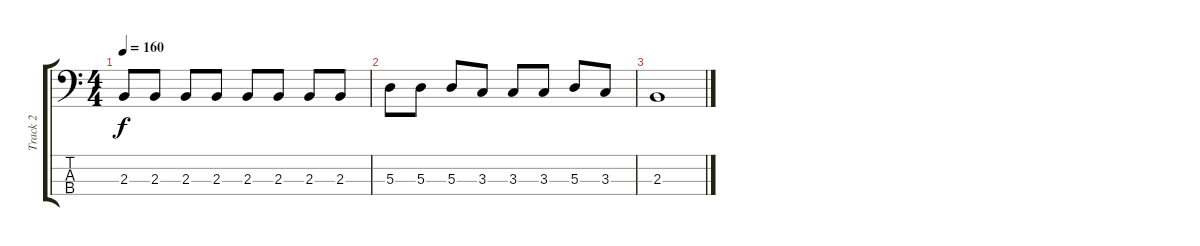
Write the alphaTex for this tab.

\track ("Track 2" "Track 2") {instrument electricbasspick}
\staff {score tabs}
\tuning (G2 D2 A1 E1) {hide}
\ts (4 4)
\tempo 160
\clef f4
\ks c
2.3.8{dy f} 2.3.8 2.3.8 2.3.8 2.3.8 2.3.8 2.3.8 2.3.8 |
5.3.8 5.3.8 5.3.8 3.3.8 3.3.8 3.3.8 5.3.8 3.3.8 |
2.3.1
